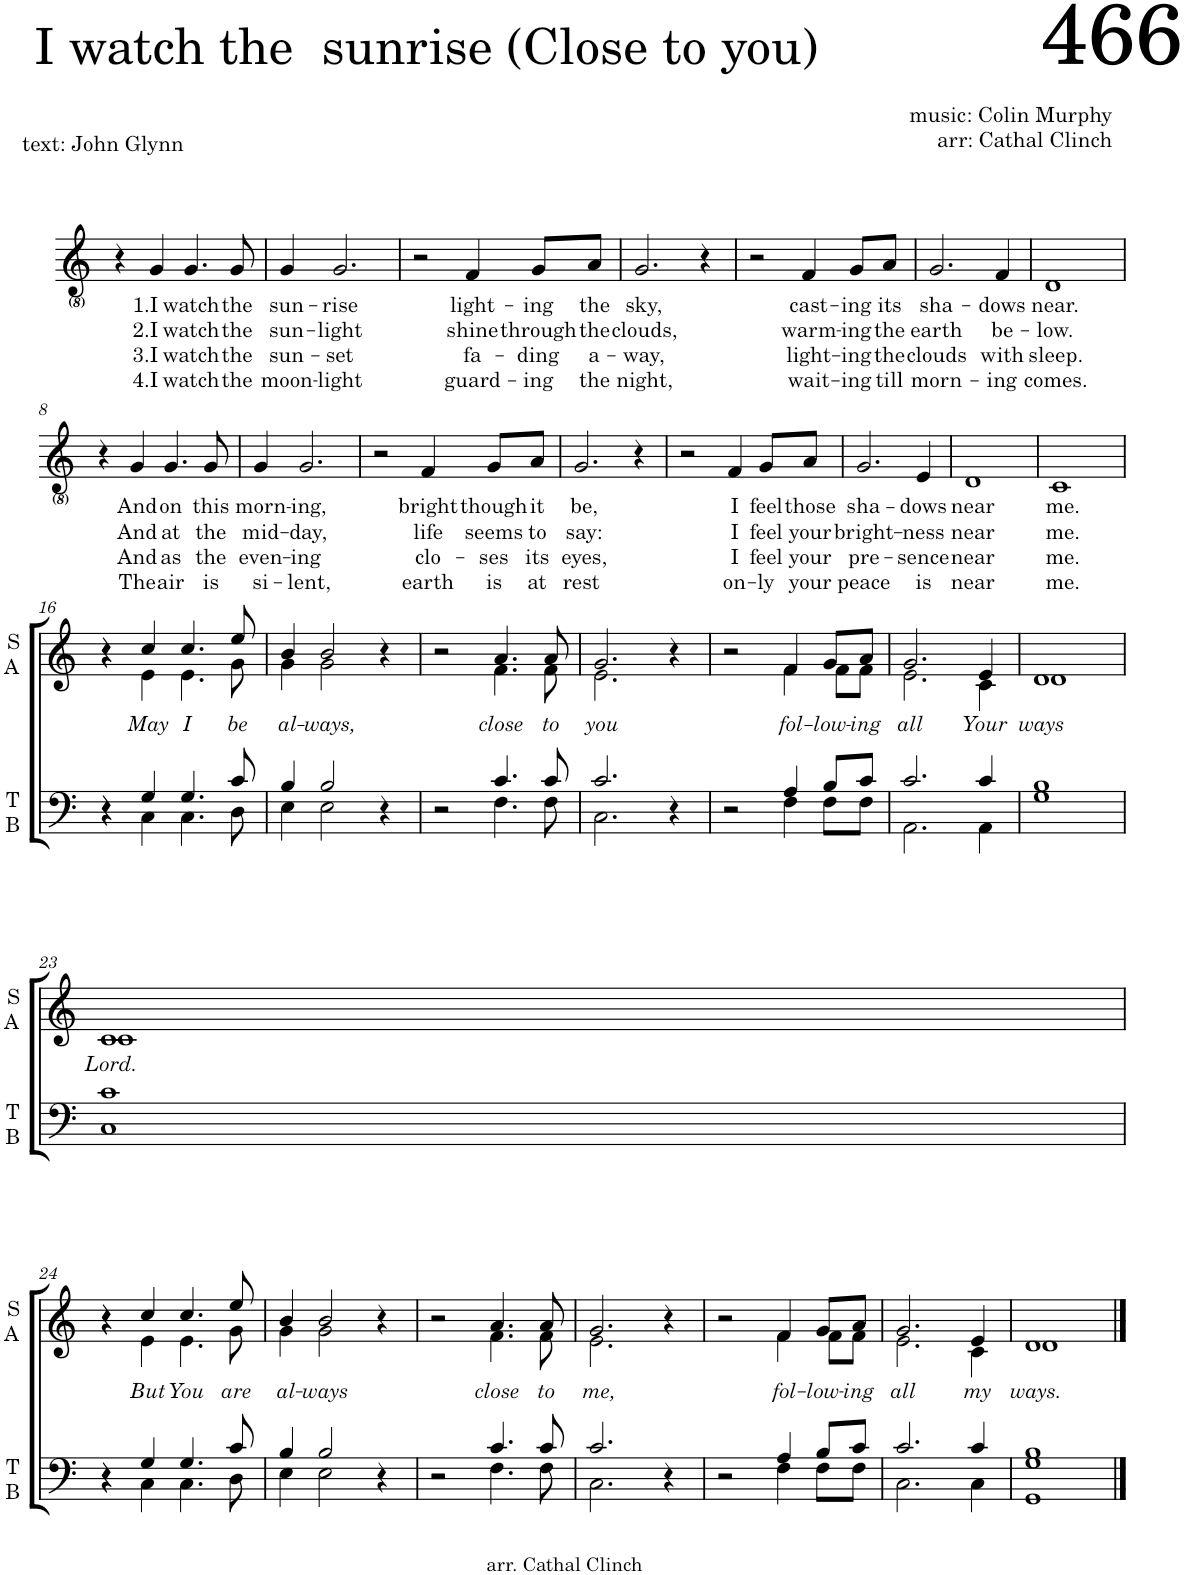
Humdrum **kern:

**kern	**kern	**text	**kern	**text	**text	**text	**text
*part3	*part2	*part2	*part1	*part1	*part1	*part1	*part1
*staff3	*staff2	*staff2	*staff1	*staff1	*staff1	*staff1	*staff1
*I"T B	*I"S A	*	*I"Голос	*	*	*	*
*I'T B	*I'S A	*	*	*	*	*	*
*stria5	*stria5	*	*	*	*	*	*
*clefF4	*clefG2	*	*clefG2	*	*	*	*
*k[]	*k[]	*	*k[]	*	*	*	*
=1	=1	=1	=1	=1	=1	=1	=1
1r	1r	.	4r	.	.	.	.
!	!	!	!	!LO:LY:b	!LO:LY:b	!LO:LY:b	!LO:LY:b
.	.	.	4g/	1.I	2.I	3.I	4.I
!	!	!	!	!LO:LY:b	!LO:LY:b	!LO:LY:b	!LO:LY:b
.	.	.	4.g/	watch	watch	watch	watch
!	!	!	!	!LO:LY:b	!LO:LY:b	!LO:LY:b	!LO:LY:b
.	.	.	8g/	the	the	the	the
=2	=2	=2	=2	=2	=2	=2	=2
!	!	!	!	!LO:LY:b	!LO:LY:b	!LO:LY:b	!LO:LY:b
1r	1r	.	4g/	sun-	sun-	sun-	moon-
!	!	!	!	!LO:LY:b	!LO:LY:b	!LO:LY:b	!LO:LY:b
.	.	.	2.g/	-rise	-light	-set	-light
=3	=3	=3	=3	=3	=3	=3	=3
1r	1r	.	2r	.	.	.	.
!	!	!	!	!LO:LY:b	!LO:LY:b	!LO:LY:b	!LO:LY:b
.	.	.	4f/	light-	shine	fa-	guard-
!	!	!	!	!LO:LY:b	!LO:LY:b	!LO:LY:b	!LO:LY:b
.	.	.	8g/L	-ing	through	-ding	-ing
!	!	!	!	!LO:LY:b	!LO:LY:b	!LO:LY:b	!LO:LY:b
.	.	.	8a/J	the	the	a-	the
=4	=4	=4	=4	=4	=4	=4	=4
!	!	!	!	!LO:LY:b	!LO:LY:b	!LO:LY:b	!LO:LY:b
1r	1r	.	2.g/	sky,	clouds,	-way,	night,
.	.	.	4r	.	.	.	.
=5	=5	=5	=5	=5	=5	=5	=5
1r	1r	.	2r	.	.	.	.
!	!	!	!	!LO:LY:b	!LO:LY:b	!LO:LY:b	!LO:LY:b
.	.	.	4f/	cast-	warm-	light-	wait-
!	!	!	!	!LO:LY:b	!LO:LY:b	!LO:LY:b	!LO:LY:b
.	.	.	8g/L	-ing	-ing	-ing	-ing
!	!	!	!	!LO:LY:b	!LO:LY:b	!LO:LY:b	!LO:LY:b
.	.	.	8a/J	its	the	the	till
=6	=6	=6	=6	=6	=6	=6	=6
!	!	!	!	!LO:LY:b	!LO:LY:b	!LO:LY:b	!LO:LY:b
1r	1r	.	2.g/	sha-	earth	clouds	morn-
!	!	!	!	!LO:LY:b	!LO:LY:b	!LO:LY:b	!LO:LY:b
.	.	.	4f/	-dows	be-	with	-ing
=7	=7	=7	=7	=7	=7	=7	=7
!	!	!	!	!LO:LY:b	!LO:LY:b	!LO:LY:b	!LO:LY:b
1r	1r	.	1d	near.	-low.	sleep.	comes.
!!LO:LB:g=z
=8	=8	=8	=8	=8	=8	=8	=8
1r	1r	.	4r	.	.	.	.
!	!	!	!	!LO:LY:b	!LO:LY:b	!LO:LY:b	!LO:LY:b
.	.	.	4g/	And	And	And	The
!	!	!	!	!LO:LY:b	!LO:LY:b	!LO:LY:b	!LO:LY:b
.	.	.	4.g/	on	at	as	air
!	!	!	!	!LO:LY:b	!LO:LY:b	!LO:LY:b	!LO:LY:b
.	.	.	8g/	this	the	the	is
=9	=9	=9	=9	=9	=9	=9	=9
!	!	!	!	!LO:LY:b	!LO:LY:b	!LO:LY:b	!LO:LY:b
1r	1r	.	4g/	morn-	mid-	even-	si-
!	!	!	!	!LO:LY:b	!LO:LY:b	!LO:LY:b	!LO:LY:b
.	.	.	2.g/	-ing,	-day,	-ing	-lent,
=10	=10	=10	=10	=10	=10	=10	=10
1r	1r	.	2r	.	.	.	.
!	!	!	!	!LO:LY:b	!LO:LY:b	!LO:LY:b	!LO:LY:b
.	.	.	4f/	bright	life	clo-	earth
!	!	!	!	!LO:LY:b	!LO:LY:b	!LO:LY:b	!LO:LY:b
.	.	.	8g/L	though	seems	-ses	is
!	!	!	!	!LO:LY:b	!LO:LY:b	!LO:LY:b	!LO:LY:b
.	.	.	8a/J	it	to	its	at
=11	=11	=11	=11	=11	=11	=11	=11
!	!	!	!	!LO:LY:b	!LO:LY:b	!LO:LY:b	!LO:LY:b
1r	1r	.	2.g/	be,	say:	eyes,	rest
.	.	.	4r	.	.	.	.
=12	=12	=12	=12	=12	=12	=12	=12
1r	1r	.	2r	.	.	.	.
!	!	!	!	!LO:LY:b	!LO:LY:b	!LO:LY:b	!LO:LY:b
.	.	.	4f/	I	I	I	on-
!	!	!	!	!LO:LY:b	!LO:LY:b	!LO:LY:b	!LO:LY:b
.	.	.	8g/L	feel	feel	feel	-ly
!	!	!	!	!LO:LY:b	!LO:LY:b	!LO:LY:b	!LO:LY:b
.	.	.	8a/J	those	your	your	your
=13	=13	=13	=13	=13	=13	=13	=13
!	!	!	!	!LO:LY:b	!LO:LY:b	!LO:LY:b	!LO:LY:b
1r	1r	.	2.g/	sha-	bright-	pre-	peace
!	!	!	!	!LO:LY:b	!LO:LY:b	!LO:LY:b	!LO:LY:b
.	.	.	4e/	-dows	-ness	-sence	is
=14	=14	=14	=14	=14	=14	=14	=14
!	!	!	!	!LO:LY:b	!LO:LY:b	!LO:LY:b	!LO:LY:b
1r	1r	.	1d	near	near	near	near
=15	=15	=15	=15	=15	=15	=15	=15
!	!	!	!	!LO:LY:b	!LO:LY:b	!LO:LY:b	!LO:LY:b
1r	1r	.	1c	me.	me.	me.	me.
!!LO:LB:g=z
=16	=16	=16	=16	=16	=16	=16	=16
*^	*^	*	*	*	*	*	*
4r	4r	4r	4r	.	1r	.	.	.	.
!	!	!	!	!LO:LY:b	!	!	!	!	!
4G/	4C\	4cc/	4e\	May	.	.	.	.	.
!	!	!	!	!LO:LY:b	!	!	!	!	!
4.G/	4.C\	4.cc/	4.e\	I	.	.	.	.	.
!	!	!	!	!LO:LY:b	!	!	!	!	!
8c/	8D\	8ee/	8g\	be	.	.	.	.	.
=17	=17	=17	=17	=17	=17	=17	=17	=17	=17
!	!	!	!	!LO:LY:b	!	!	!	!	!
4B/	4E\	4b/	4g\	al-	1r	.	.	.	.
!	!	!	!	!LO:LY:b	!	!	!	!	!
2B/	2E\	2b/	2g\	-ways,	.	.	.	.	.
4r	4ryy	4r	4ryy	.	.	.	.	.	.
=18	=18	=18	=18	=18	=18	=18	=18	=18	=18
2r	2r	2r	2r	.	1r	.	.	.	.
!	!	!	!	!LO:LY:b	!	!	!	!	!
4.c/	4.F\	4.a/	4.f\	close	.	.	.	.	.
!	!	!	!	!LO:LY:b	!	!	!	!	!
8c/	8F\	8a/	8f\	to	.	.	.	.	.
=19	=19	=19	=19	=19	=19	=19	=19	=19	=19
!	!	!	!	!LO:LY:b	!	!	!	!	!
2.c/	2.C\	2.g/	2.e\	you	1r	.	.	.	.
4r	4ryy	4r	4ryy	.	.	.	.	.	.
=20	=20	=20	=20	=20	=20	=20	=20	=20	=20
2r	2r	2r	2r	.	1r	.	.	.	.
!	!	!	!	!LO:LY:b	!	!	!	!	!
4A/	4F\	4f/	4f\	fol-	.	.	.	.	.
!	!	!	!	!LO:LY:b	!	!	!	!	!
8B/L	8F\L	8g/L	8f\L	-low-	.	.	.	.	.
!	!	!	!	!LO:LY:b	!	!	!	!	!
8c/J	8F\J	8a/J	8f\J	-ing	.	.	.	.	.
=21	=21	=21	=21	=21	=21	=21	=21	=21	=21
!	!	!	!	!LO:LY:b	!	!	!	!	!
2.c/	2.AA\	2.g/	2.e\	all	1r	.	.	.	.
!	!	!	!	!LO:LY:b	!	!	!	!	!
4c/	4AA\	4e/	4c\	Your	.	.	.	.	.
=22	=22	=22	=22	=22	=22	=22	=22	=22	=22
!	!	!	!	!LO:LY:b	!	!	!	!	!
1B	1G	1d	1d	ways	1r	.	.	.	.
!!LO:LB:g=z
=23	=23	=23	=23	=23	=23	=23	=23	=23	=23
!	!	!	!	!LO:LY:b	!	!	!	!	!
1c	1C	1c	1c	Lord.	1r	.	.	.	.
!!LO:LB:g=z
=24	=24	=24	=24	=24	=24	=24	=24	=24	=24
4r	4r	4r	4r	.	1r	.	.	.	.
!	!	!	!	!LO:LY:b	!	!	!	!	!
4G/	4C\	4cc/	4e\	But	.	.	.	.	.
!	!	!	!	!LO:LY:b	!	!	!	!	!
4.G/	4.C\	4.cc/	4.e\	You	.	.	.	.	.
!	!	!	!	!LO:LY:b	!	!	!	!	!
8c/	8D\	8ee/	8g\	are	.	.	.	.	.
=25	=25	=25	=25	=25	=25	=25	=25	=25	=25
!	!	!	!	!LO:LY:b	!	!	!	!	!
4B/	4E\	4b/	4g\	al-	1r	.	.	.	.
!	!	!	!	!LO:LY:b	!	!	!	!	!
2B/	2E\	2b/	2g\	-ways	.	.	.	.	.
4r	4ryy	4r	4ryy	.	.	.	.	.	.
=26	=26	=26	=26	=26	=26	=26	=26	=26	=26
2r	2r	2r	2r	.	1r	.	.	.	.
!	!	!	!	!LO:LY:b	!	!	!	!	!
4.c/	4.F\	4.a/	4.f\	close	.	.	.	.	.
!	!	!	!	!LO:LY:b	!	!	!	!	!
8c/	8F\	8a/	8f\	to	.	.	.	.	.
=27	=27	=27	=27	=27	=27	=27	=27	=27	=27
!	!	!	!	!LO:LY:b	!	!	!	!	!
2.c/	2.C\	2.g/	2.e\	me,	1r	.	.	.	.
4r	4ryy	4r	4ryy	.	.	.	.	.	.
=28	=28	=28	=28	=28	=28	=28	=28	=28	=28
2r	2r	2r	2r	.	1r	.	.	.	.
!	!	!	!	!LO:LY:b	!	!	!	!	!
4A/	4F\	4f/	4f\	fol-	.	.	.	.	.
!	!	!	!	!LO:LY:b	!	!	!	!	!
8B/L	8F\L	8g/L	8f\L	-low-	.	.	.	.	.
!	!	!	!	!LO:LY:b	!	!	!	!	!
8c/J	8F\J	8a/J	8f\J	-ing	.	.	.	.	.
=29	=29	=29	=29	=29	=29	=29	=29	=29	=29
!	!	!	!	!LO:LY:b	!	!	!	!	!
2.c/	2.C\	2.g/	2.e\	all	1r	.	.	.	.
!	!	!	!	!LO:LY:b	!	!	!	!	!
4c/	4C\	4e/	4c\	my	.	.	.	.	.
=30	=30	=30	=30	=30	=30	=30	=30	=30	=30
!	!	!	!	!LO:LY:b	!	!	!	!	!
1B	1GG 1G	1d	1d	ways.	1r	.	.	.	.
*v	*v	*	*	*	*	*	*	*	*
*	*v	*v	*	*	*	*	*	*
==	==	==	==	==	==	==	==
*-	*-	*-	*-	*-	*-	*-	*-
